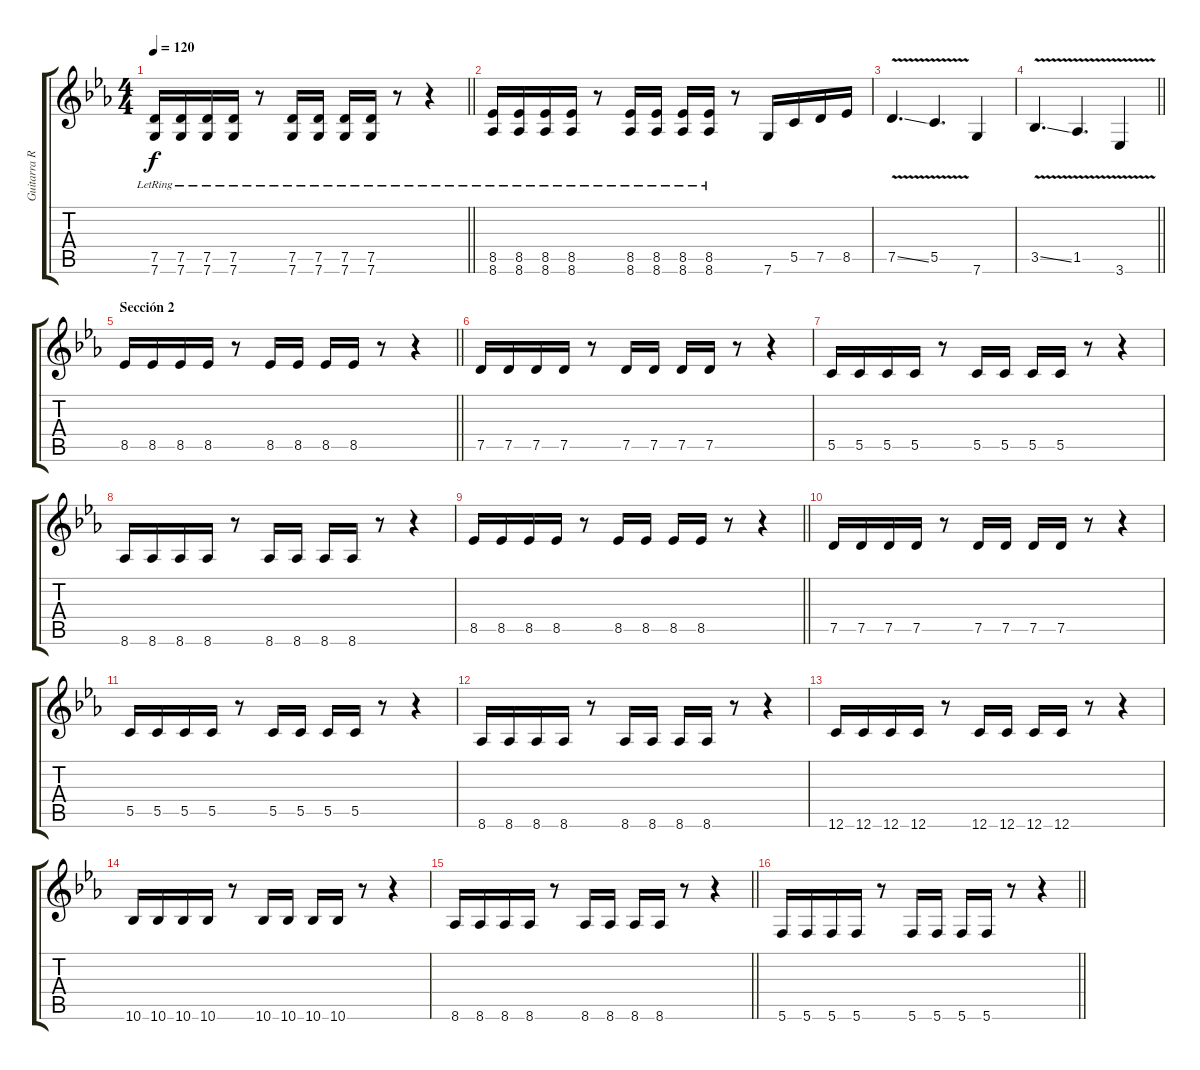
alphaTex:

\track ("Guitarra Rítmica" "Guitarra R") {instrument distortionguitar}
\staff {score tabs}
\tuning (D4 A3 F3 C3 G2 C2) {hide}
\ts (4 4)
\tempo 120
\clef g2
\barLineRight lightlight
\ks eb
(7.5 7.6{lr}).16{dy f} (7.5 7.6{lr}).16 (7.5 7.6{lr}).16 (7.5 7.6{lr}).16 r.8 (7.5 7.6{lr}).16 (7.5 7.6{lr}).16 (7.5 7.6{lr}).16 (7.5 7.6{lr}).16 r.8 r.4 |
(8.5 8.6{lr}).16 (8.5 8.6{lr}).16 (8.5 8.6{lr}).16 (8.5 8.6{lr}).16 r.8 (8.5 8.6{lr}).16 (8.5 8.6{lr}).16 (8.5 8.6{lr}).16 (8.5 8.6{lr}).16 r.8 7.6.16 5.5.16 7.5.16 8.5.16 |
7.5{v ss}.4{d} 5.5{v}.4{d} 7.6.4 |
\barLineRight lightlight
3.5{v ss}.4{d} 1.5{v}.4{d} 3.6{v}.4 |
\section ("" "Sección 2")
\barLineRight lightlight
8.5.16 8.5.16 8.5.16 8.5.16 r.8 8.5.16 8.5.16 8.5.16 8.5.16 r.8 r.4 |
7.5.16 7.5.16 7.5.16 7.5.16 r.8 7.5.16 7.5.16 7.5.16 7.5.16 r.8 r.4 |
5.5.16 5.5.16 5.5.16 5.5.16 r.8 5.5.16 5.5.16 5.5.16 5.5.16 r.8 r.4 |
8.6.16 8.6.16 8.6.16 8.6.16 r.8 8.6.16 8.6.16 8.6.16 8.6.16 r.8 r.4 |
\barLineRight lightlight
8.5.16 8.5.16 8.5.16 8.5.16 r.8 8.5.16 8.5.16 8.5.16 8.5.16 r.8 r.4 |
7.5.16 7.5.16 7.5.16 7.5.16 r.8 7.5.16 7.5.16 7.5.16 7.5.16 r.8 r.4 |
5.5.16 5.5.16 5.5.16 5.5.16 r.8 5.5.16 5.5.16 5.5.16 5.5.16 r.8 r.4 |
8.6.16 8.6.16 8.6.16 8.6.16 r.8 8.6.16 8.6.16 8.6.16 8.6.16 r.8 r.4 |
12.6.16 12.6.16 12.6.16 12.6.16 r.8 12.6.16 12.6.16 12.6.16 12.6.16 r.8 r.4 |
10.6.16 10.6.16 10.6.16 10.6.16 r.8 10.6.16 10.6.16 10.6.16 10.6.16 r.8 r.4 |
\barLineRight lightlight
8.6.16 8.6.16 8.6.16 8.6.16 r.8 8.6.16 8.6.16 8.6.16 8.6.16 r.8 r.4 |
\barLineRight lightlight
5.6.16 5.6.16 5.6.16 5.6.16 r.8 5.6.16 5.6.16 5.6.16 5.6.16 r.8 r.4
